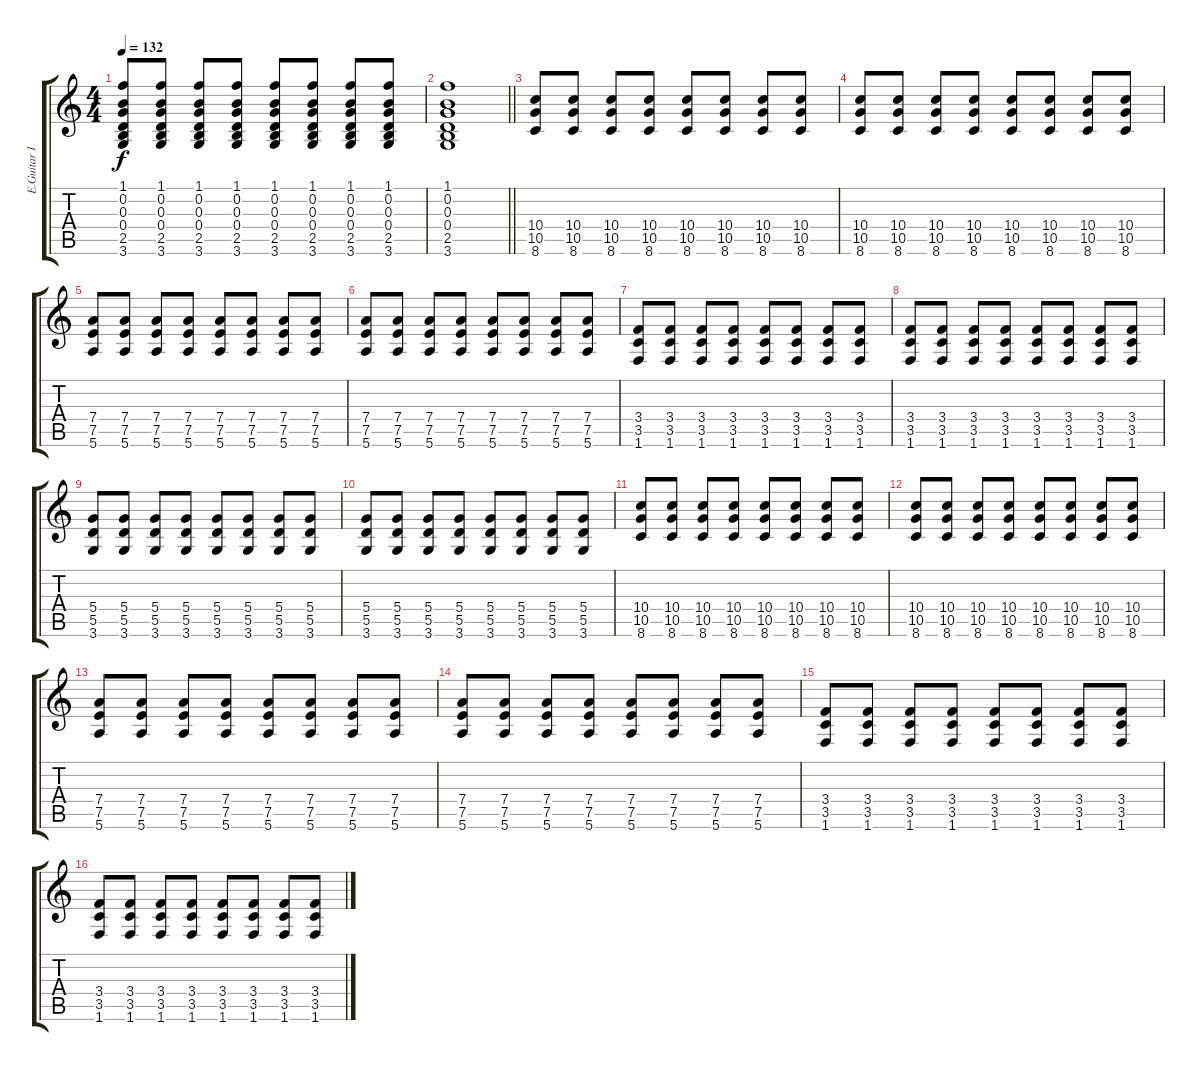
\track ("E.Guitar I" "E.Guitar I") {instrument electricguitarclean}
\staff {score tabs}
\tuning (E4 B3 G3 D3 A2 E2) {hide}
\ts (4 4)
\tempo 132
\clef g2
\ks c
(1.1 0.2 0.3 0.4 2.5 3.6).8{dy f} (1.1 0.2 0.3 0.4 2.5 3.6).8 (1.1 0.2 0.3 0.4 2.5 3.6).8 (1.1 0.2 0.3 0.4 2.5 3.6).8 (1.1 0.2 0.3 0.4 2.5 3.6).8 (1.1 0.2 0.3 0.4 2.5 3.6).8 (1.1 0.2 0.3 0.4 2.5 3.6).8 (1.1 0.2 0.3 0.4 2.5 3.6).8 |
\barLineRight lightlight
(1.1 0.2 0.3 0.4 2.5 3.6).1 |
(10.4 10.5 8.6).8 (10.4 10.5 8.6).8 (10.4 10.5 8.6).8 (10.4 10.5 8.6).8 (10.4 10.5 8.6).8 (10.4 10.5 8.6).8 (10.4 10.5 8.6).8 (10.4 10.5 8.6).8 |
(10.4 10.5 8.6).8 (10.4 10.5 8.6).8 (10.4 10.5 8.6).8 (10.4 10.5 8.6).8 (10.4 10.5 8.6).8 (10.4 10.5 8.6).8 (10.4 10.5 8.6).8 (10.4 10.5 8.6).8 |
(7.4 7.5 5.6).8 (7.4 7.5 5.6).8 (7.4 7.5 5.6).8 (7.4 7.5 5.6).8 (7.4 7.5 5.6).8 (7.4 7.5 5.6).8 (7.4 7.5 5.6).8 (7.4 7.5 5.6).8 |
(7.4 7.5 5.6).8 (7.4 7.5 5.6).8 (7.4 7.5 5.6).8 (7.4 7.5 5.6).8 (7.4 7.5 5.6).8 (7.4 7.5 5.6).8 (7.4 7.5 5.6).8 (7.4 7.5 5.6).8 |
(3.4 3.5 1.6).8 (3.4 3.5 1.6).8 (3.4 3.5 1.6).8 (3.4 3.5 1.6).8 (3.4 3.5 1.6).8 (3.4 3.5 1.6).8 (3.4 3.5 1.6).8 (3.4 3.5 1.6).8 |
(3.4 3.5 1.6).8 (3.4 3.5 1.6).8 (3.4 3.5 1.6).8 (3.4 3.5 1.6).8 (3.4 3.5 1.6).8 (3.4 3.5 1.6).8 (3.4 3.5 1.6).8 (3.4 3.5 1.6).8 |
(5.4 5.5 3.6).8 (5.4 5.5 3.6).8 (5.4 5.5 3.6).8 (5.4 5.5 3.6).8 (5.4 5.5 3.6).8 (5.4 5.5 3.6).8 (5.4 5.5 3.6).8 (5.4 5.5 3.6).8 |
(5.4 5.5 3.6).8 (5.4 5.5 3.6).8 (5.4 5.5 3.6).8 (5.4 5.5 3.6).8 (5.4 5.5 3.6).8 (5.4 5.5 3.6).8 (5.4 5.5 3.6).8 (5.4 5.5 3.6).8 |
(10.4 10.5 8.6).8 (10.4 10.5 8.6).8 (10.4 10.5 8.6).8 (10.4 10.5 8.6).8 (10.4 10.5 8.6).8 (10.4 10.5 8.6).8 (10.4 10.5 8.6).8 (10.4 10.5 8.6).8 |
(10.4 10.5 8.6).8 (10.4 10.5 8.6).8 (10.4 10.5 8.6).8 (10.4 10.5 8.6).8 (10.4 10.5 8.6).8 (10.4 10.5 8.6).8 (10.4 10.5 8.6).8 (10.4 10.5 8.6).8 |
(7.4 7.5 5.6).8 (7.4 7.5 5.6).8 (7.4 7.5 5.6).8 (7.4 7.5 5.6).8 (7.4 7.5 5.6).8 (7.4 7.5 5.6).8 (7.4 7.5 5.6).8 (7.4 7.5 5.6).8 |
(7.4 7.5 5.6).8 (7.4 7.5 5.6).8 (7.4 7.5 5.6).8 (7.4 7.5 5.6).8 (7.4 7.5 5.6).8 (7.4 7.5 5.6).8 (7.4 7.5 5.6).8 (7.4 7.5 5.6).8 |
(3.4 3.5 1.6).8 (3.4 3.5 1.6).8 (3.4 3.5 1.6).8 (3.4 3.5 1.6).8 (3.4 3.5 1.6).8 (3.4 3.5 1.6).8 (3.4 3.5 1.6).8 (3.4 3.5 1.6).8 |
(3.4 3.5 1.6).8 (3.4 3.5 1.6).8 (3.4 3.5 1.6).8 (3.4 3.5 1.6).8 (3.4 3.5 1.6).8 (3.4 3.5 1.6).8 (3.4 3.5 1.6).8 (3.4 3.5 1.6).8
